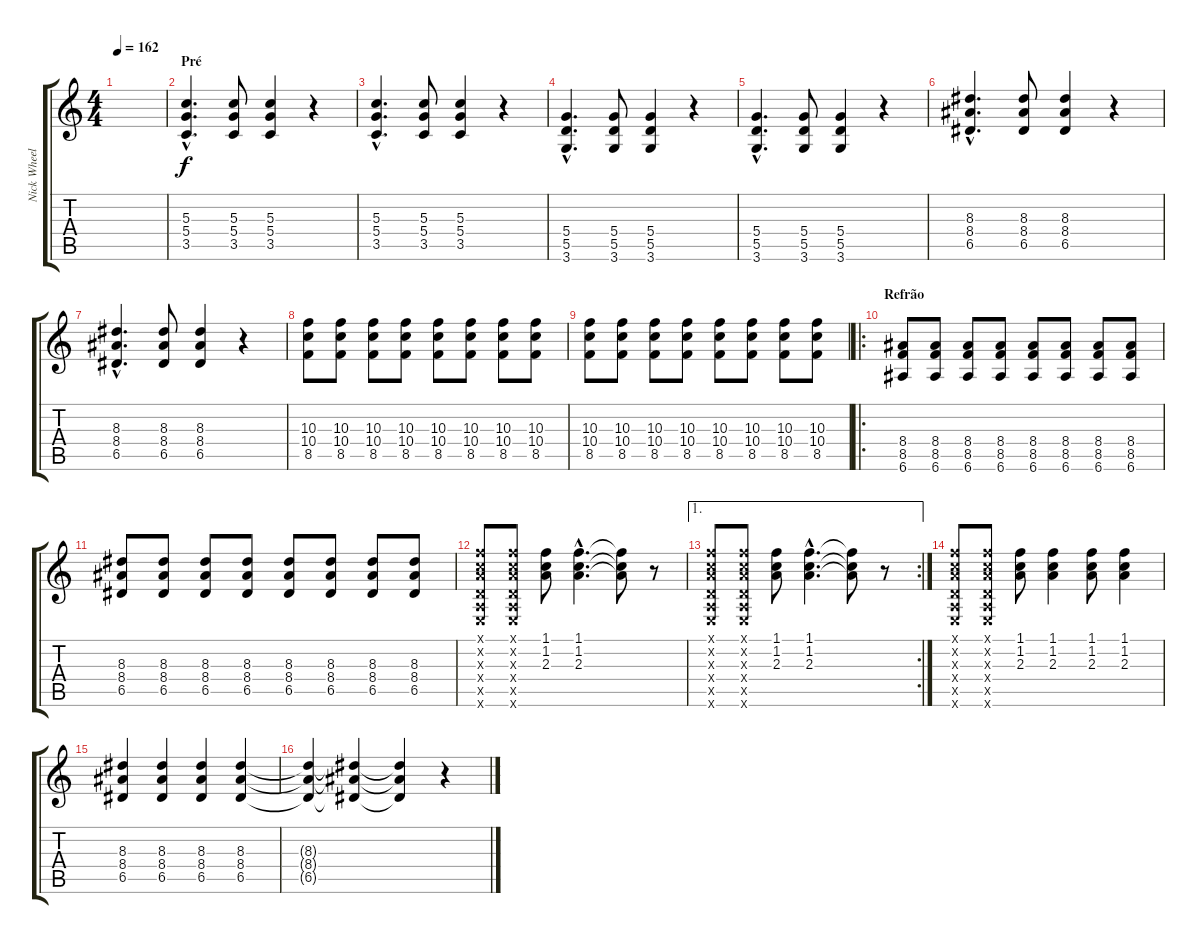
\track ("Nick Wheeler" "Nick Wheel") {instrument distortionguitar}
\staff {score tabs}
\tuning (E4 B3 G3 D3 A2 E2) {hide}
\ts (4 4)
\tempo 162
\clef g2
\ks c
|
\section ("" "Pré")
(5.3{hac} 5.4{hac} 3.5{hac}).4{d} (5.3 5.4 3.5).8 (5.3 5.4 3.5).4 r.4 |
(5.3{hac} 5.4{hac} 3.5{hac}).4{d} (5.3 5.4 3.5).8 (5.3 5.4 3.5).4 r.4 |
(5.4{hac} 5.5{hac} 3.6{hac}).4{d} (5.4 5.5 3.6).8 (5.4 5.5 3.6).4 r.4 |
(5.4{hac} 5.5{hac} 3.6{hac}).4{d} (5.4 5.5 3.6).8 (5.4 5.5 3.6).4 r.4 |
(8.3{hac} 8.4{hac} 6.5{hac}).4{d} (8.3 8.4 6.5).8 (8.3 8.4 6.5).4 r.4 |
(8.3{hac} 8.4{hac} 6.5{hac}).4{d} (8.3 8.4 6.5).8 (8.3 8.4 6.5).4 r.4 |
(10.3 10.4 8.5).8 (10.3 10.4 8.5).8 (10.3 10.4 8.5).8 (10.3 10.4 8.5).8 (10.3 10.4 8.5).8 (10.3 10.4 8.5).8 (10.3 10.4 8.5).8 (10.3 10.4 8.5).8 |
(10.3 10.4 8.5).8 (10.3 10.4 8.5).8 (10.3 10.4 8.5).8 (10.3 10.4 8.5).8 (10.3 10.4 8.5).8 (10.3 10.4 8.5).8 (10.3 10.4 8.5).8 (10.3 10.4 8.5).8 |
\ro
\section ("" "Refrão")
(8.4 8.5 6.6).8 (8.4 8.5 6.6).8 (8.4 8.5 6.6).8 (8.4 8.5 6.6).8 (8.4 8.5 6.6).8 (8.4 8.5 6.6).8 (8.4 8.5 6.6).8 (8.4 8.5 6.6).8 |
(8.3 8.4 6.5).8 (8.3 8.4 6.5).8 (8.3 8.4 6.5).8 (8.3 8.4 6.5).8 (8.3 8.4 6.5).8 (8.3 8.4 6.5).8 (8.3 8.4 6.5).8 (8.3 8.4 6.5).8 |
(1.1{x} 1.2{x} 2.3{x} 0.4{x} 0.5{x} 0.6{x}).8 (1.1{x} 1.2{x} 2.3{x} 0.4{x} 0.5{x} 0.6{x}).8 (1.1 1.2 2.3).8 (1.1{hac} 1.2{hac} 2.3{hac}).4{d} (1.1{t} 1.2{t} 2.3{t}).8 r.8 |
\ae 1
\rc 2
(1.1{x} 1.2{x} 2.3{x} 0.4{x} 0.5{x} 0.6{x}).8 (1.1{x} 1.2{x} 2.3{x} 0.4{x} 0.5{x} 0.6{x}).8 (1.1 1.2 2.3).8 (1.1{hac} 1.2{hac} 2.3{hac}).4{d} (1.1{t} 1.2{t} 2.3{t}).8 r.8 |
(1.1{x} 1.2{x} 2.3{x} 0.4{x} 0.5{x} 0.6{x}).8 (1.1{x} 1.2{x} 2.3{x} 0.4{x} 0.5{x} 0.6{x}).8 (1.1 1.2 2.3).8 (1.1 1.2 2.3).4 (1.1 1.2 2.3).8 (1.1 1.2 2.3).4 |
(8.3 8.4 6.5).4 (8.3 8.4 6.5).4 (8.3 8.4 6.5).4 (8.3 8.4 6.5).4 |
(8.3{t} 8.4{t} 6.5{t}).4 (8.3{t} 8.4{t} 6.5{t}).4 (8.3{t} 8.4{t} 6.5{t}).4 r.4
